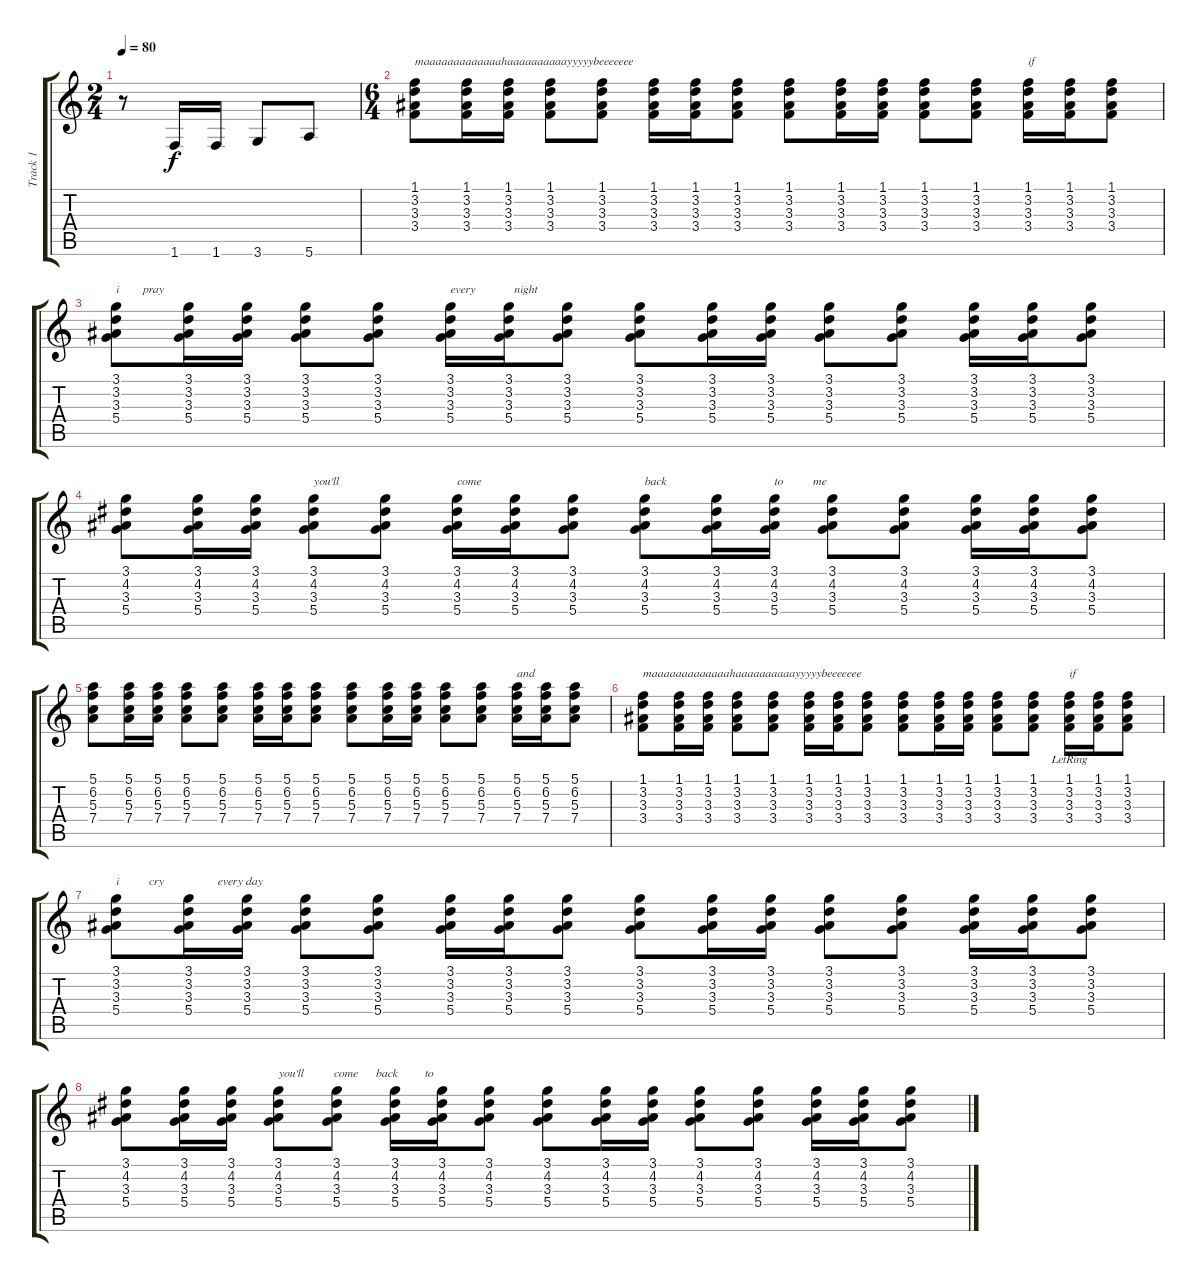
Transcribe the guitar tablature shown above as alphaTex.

\track ("Track 1" "Track 1") {instrument electricguitarclean}
\staff {score tabs}
\tuning (E4 B3 G3 D3 A2 E2) {hide}
\ts (2 4)
\tempo 80
\clef g2
\ks c
r.8{dy f instrument electricguitarclean} 1.6.16 1.6.16 3.6.8 5.6.8 |
\ts (6 4)
(1.1 3.2 3.3 3.4).8{txt "maaaaaaaaaaaaahaaaaaaaaaayyyyybeeeeeee"} (1.1 3.2 3.3 3.4).16 (1.1 3.2 3.3 3.4).16 (1.1 3.2 3.3 3.4).8 (1.1 3.2 3.3 3.4).8 (1.1 3.2 3.3 3.4).16 (1.1 3.2 3.3 3.4).16 (1.1 3.2 3.3 3.4).8 (1.1 3.2 3.3 3.4).8 (1.1 3.2 3.3 3.4).16 (1.1 3.2 3.3 3.4).16 (1.1 3.2 3.3 3.4).8 (1.1 3.2 3.3 3.4).8 (1.1 3.2 3.3 3.4).16{txt "if"} (1.1 3.2 3.3 3.4).16 (1.1 3.2 3.3 3.4).8 |
(3.1 3.2 3.3 5.4).8{txt "i        pray"} (3.1 3.2 3.3 5.4).16 (3.1 3.2 3.3 5.4).16 (3.1 3.2 3.3 5.4).8 (3.1 3.2 3.3 5.4).8 (3.1 3.2 3.3 5.4).16{txt "every             night"} (3.1 3.2 3.3 5.4).16 (3.1 3.2 3.3 5.4).8 (3.1 3.2 3.3 5.4).8 (3.1 3.2 3.3 5.4).16 (3.1 3.2 3.3 5.4).16 (3.1 3.2 3.3 5.4).8 (3.1 3.2 3.3 5.4).8 (3.1 3.2 3.3 5.4).16 (3.1 3.2 3.3 5.4).16 (3.1 3.2 3.3 5.4).8 |
(3.1 4.2 3.3 5.4).8 (3.1 4.2 3.3 5.4).16 (3.1 4.2 3.3 5.4).16 (3.1 4.2 3.3 5.4).8{txt "you'll "} (3.1 4.2 3.3 5.4).8 (3.1 4.2 3.3 5.4).16{txt "come"} (3.1 4.2 3.3 5.4).16 (3.1 4.2 3.3 5.4).8 (3.1 4.2 3.3 5.4).8{txt "back"} (3.1 4.2 3.3 5.4).16 (3.1 4.2 3.3 5.4).16{txt "to          me"} (3.1 4.2 3.3 5.4).8 (3.1 4.2 3.3 5.4).8 (3.1 4.2 3.3 5.4).16 (3.1 4.2 3.3 5.4).16 (3.1 4.2 3.3 5.4).8 |
(5.1 6.2 5.3 7.4).8 (5.1 6.2 5.3 7.4).16 (5.1 6.2 5.3 7.4).16 (5.1 6.2 5.3 7.4).8 (5.1 6.2 5.3 7.4).8 (5.1 6.2 5.3 7.4).16 (5.1 6.2 5.3 7.4).16 (5.1 6.2 5.3 7.4).8 (5.1 6.2 5.3 7.4).8 (5.1 6.2 5.3 7.4).16 (5.1 6.2 5.3 7.4).16 (5.1 6.2 5.3 7.4).8 (5.1 6.2 5.3 7.4).8 (5.1 6.2 5.3 7.4).16{txt "and"} (5.1 6.2 5.3 7.4).16 (5.1 6.2 5.3 7.4).8 |
(1.1 3.2 3.3 3.4).8{txt "maaaaaaaaaaaaahaaaaaaaaaayyyyybeeeeeee"} (1.1 3.2 3.3 3.4).16 (1.1 3.2 3.3 3.4).16 (1.1 3.2 3.3 3.4).8 (1.1 3.2 3.3 3.4).8 (1.1 3.2 3.3 3.4).16 (1.1 3.2 3.3 3.4).16 (1.1 3.2 3.3 3.4).8 (1.1 3.2 3.3 3.4).8 (1.1 3.2 3.3 3.4).16 (1.1 3.2 3.3 3.4).16 (1.1 3.2 3.3 3.4).8 (1.1 3.2 3.3 3.4).8 (1.1 3.2{lr} 3.3 3.4).16{txt "if"} (1.1 3.2 3.3 3.4).16 (1.1 3.2 3.3 3.4).8 |
(3.1 3.2 3.3 5.4).8{txt "i          cry                  every day"} (3.1 3.2 3.3 5.4).16 (3.1 3.2 3.3 5.4).16 (3.1 3.2 3.3 5.4).8 (3.1 3.2 3.3 5.4).8 (3.1 3.2 3.3 5.4).16 (3.1 3.2 3.3 5.4).16 (3.1 3.2 3.3 5.4).8 (3.1 3.2 3.3 5.4).8 (3.1 3.2 3.3 5.4).16 (3.1 3.2 3.3 5.4).16 (3.1 3.2 3.3 5.4).8 (3.1 3.2 3.3 5.4).8 (3.1 3.2 3.3 5.4).16 (3.1 3.2 3.3 5.4).16 (3.1 3.2 3.3 5.4).8 |
(3.1 4.2 3.3 5.4).8 (3.1 4.2 3.3 5.4).16 (3.1 4.2 3.3 5.4).16 (3.1 4.2 3.3 5.4).8{txt "you'll          come      back         to    "} (3.1 4.2 3.3 5.4).8 (3.1 4.2 3.3 5.4).16 (3.1 4.2 3.3 5.4).16 (3.1 4.2 3.3 5.4).8 (3.1 4.2 3.3 5.4).8 (3.1 4.2 3.3 5.4).16 (3.1 4.2 3.3 5.4).16 (3.1 4.2 3.3 5.4).8 (3.1 4.2 3.3 5.4).8 (3.1 4.2 3.3 5.4).16 (3.1 4.2 3.3 5.4).16 (3.1 4.2 3.3 5.4).8
